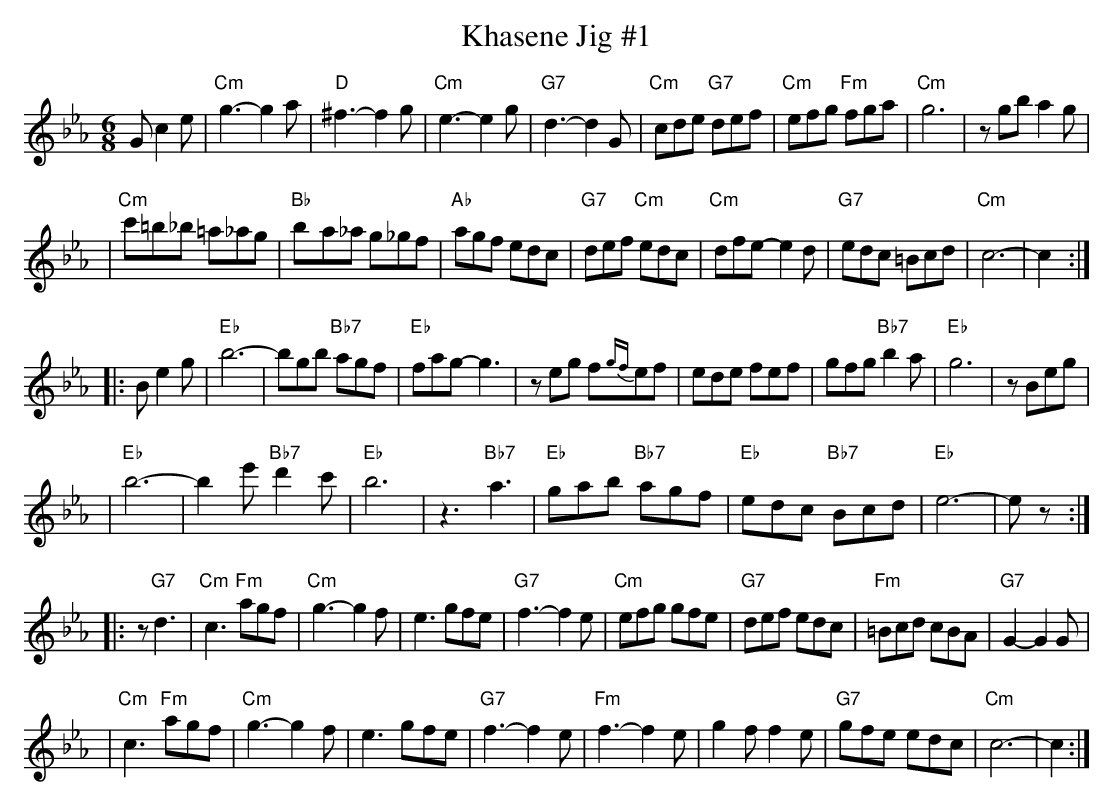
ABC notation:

X:1
T: Khasene Jig #1
M: 6/8
L: 1/8
K: Cm
G c2e \
| "Cm"g3- g2a | "D"^f3- f2g | "Cm"e3- e2g | "G7"d3- d2G \
| "Cm"cde "G7"def | "Cm"efg "Fm"fga | "Cm"g6 | zgb a2g |
| "Cm"c'=b_b =a_ag | "Bb"b-a_a g_gf | "Ab"agf edc | "G7"def "Cm"edc \
| "Cm"dfe- e2d | "G7"edc =Bcd | "Cm"c6- | c2 :|
|: B e2g \
| "Eb"b6- | bgb "Bb7"agf | "Eb"fag- g3 | zeg f{gf}ef \
| ede fef | gfg "Bb7"b2a | "Eb"g6 | zBeg |
| "Eb"b6- | b2e' "Bb7"d'2c' | "Eb"b6 | z3 "Bb7"a3 \
| "Eb"gab "Bb7"agf | "Eb"edc "Bb7"Bcd | "Eb"e6- | ez :|
|: z "G7"d3 \
| "Cm"c3 "Fm"agf | "Cm"g3- g2f | e3 gfe | "G7"f3- f2e \
| "Cm"efg gfe | "G7"def edc | "Fm"=Bcd cBA | "G7"G2- G2G |
| "Cm"c3 "Fm"agf | "Cm"g3- g2f | e3 gfe | "G7"f3- f2e \
| "Fm"f3- f2e | g2f f2e | "G7"gfe edc | "Cm"c6- | c2 :|
